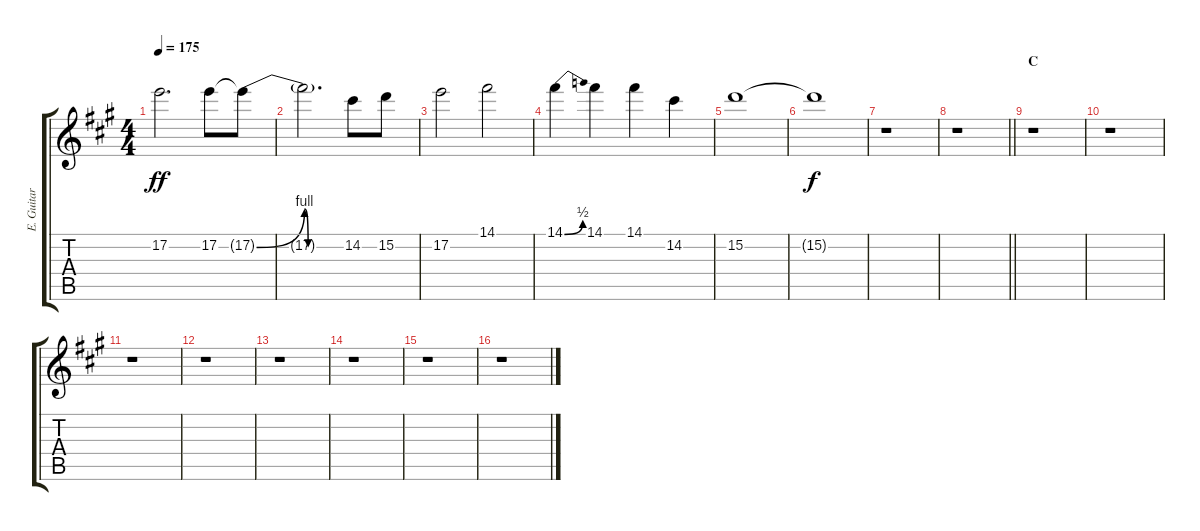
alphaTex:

\track ("E. Guitar IV" "E. Guitar ") {instrument overdrivenguitar}
\staff {score tabs}
\tuning (E4 B3 G3 D3 A2 E2) {hide}
\ts (4 4)
\tempo 175
\clef g2
\ks a
17.2.2{d dy ff} 17.2.8 17.2{be (bend 0 0 60 4) t}.8 |
17.2{be (custom 0 4 6 0 13 0 30 0 60 0) t}.2{d} 14.2.8 15.2.8 |
17.2.2 14.1.2 |
14.1{be (bend 0 0 60 2)}.4 14.1.4 14.1.4 14.2.4 |
15.2.1 |
15.2{t}.1{dy f} |
r.1 |
\barLineRight lightlight
r.1 |
\section ("" "C")
r.1 |
r.1 |
r.1 |
r.1 |
r.1 |
r.1 |
r.1 |
r.1
